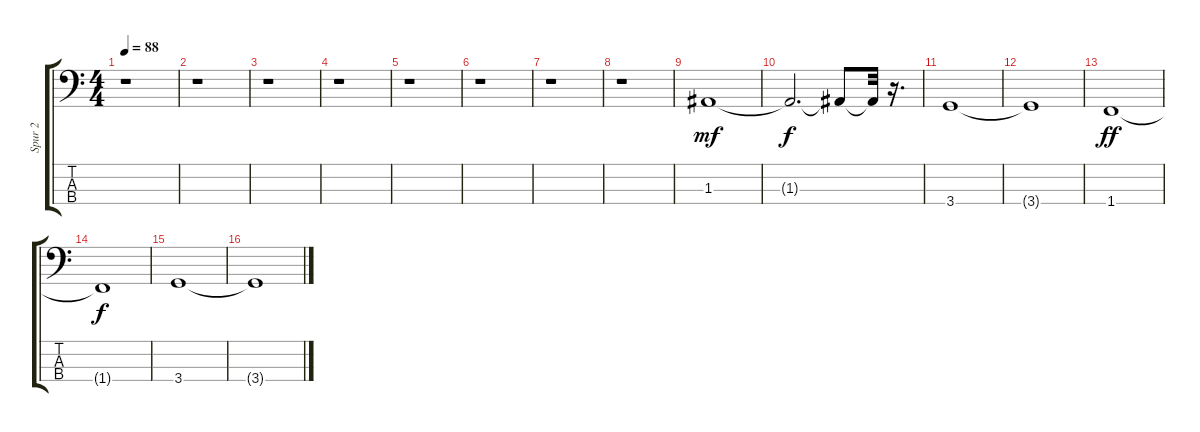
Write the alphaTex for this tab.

\track ("Spur 2" "Spur 2") {instrument fretlessbass}
\staff {score tabs}
\tuning (G2 D2 A1 E1) {hide}
\ts (4 4)
\tempo 88
\clef f4
\ks c
r.1{dy mf instrument fretlessbass} |
r.1 |
r.1 |
r.1 |
r.1 |
r.1 |
r.1 |
r.1 |
1.3.1 |
1.3{t}.2{d dy f} 1.3{t}.8 1.3{t}.32 r.16{d} |
3.4.1 |
3.4{t}.1 |
1.4.1{dy ff} |
1.4{t}.1{dy f} |
3.4.1 |
3.4{t}.1
